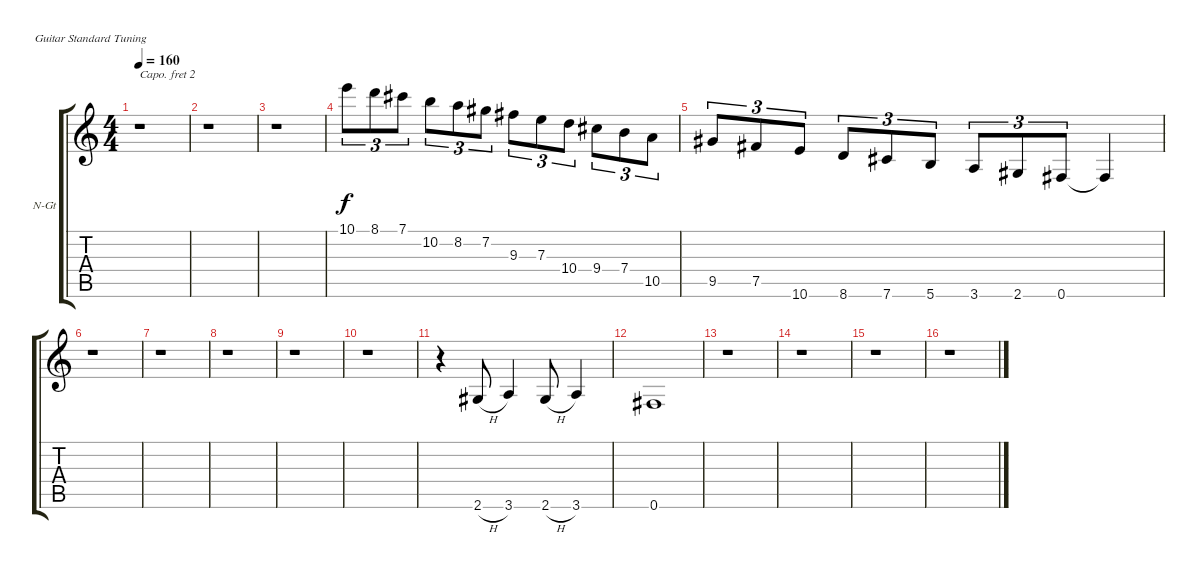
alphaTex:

\bracketExtendMode groupsimilarinstruments
\firstSystemTrackNameOrientation horizontal
\otherSystemsTrackNameOrientation horizontal
\track ("Tonino Balliardo" "N-Gt") {instrument acousticguitarnylon}
\staff {score tabs}
\capo 2
\tuning (E4 B3 G3 D3 A2 E2)
\ts (4 4)
\tempo 160
\clef g2
\ks c
r.1{dy f} |
r.1 |
r.1 |
10.1.8{tu (3 2)} 8.1.8{tu (3 2)} 7.1.8{tu (3 2)} 10.2.8{tu (3 2)} 8.2.8{tu (3 2)} 7.2.8{tu (3 2)} 9.3.8{tu (3 2)} 7.3.8{tu (3 2)} 10.4.8{tu (3 2)} 9.4.8{tu (3 2)} 7.4.8{tu (3 2)} 10.5.8{tu (3 2)} |
9.5.8{tu (3 2)} 7.5.8{tu (3 2)} 10.6.8{tu (3 2)} 8.6.8{tu (3 2)} 7.6.8{tu (3 2)} 5.6.8{tu (3 2)} 3.6.8{tu (3 2)} 2.6.8{tu (3 2)} 0.6.8{tu (3 2)} 0.6{t}.4 |
r.1 |
r.1 |
r.1 |
r.1 |
r.1 |
r.4 2.6{h}.8 3.6.4 2.6{h}.8 3.6.4 |
0.6.1 |
r.1 |
r.1 |
r.1 |
r.1
